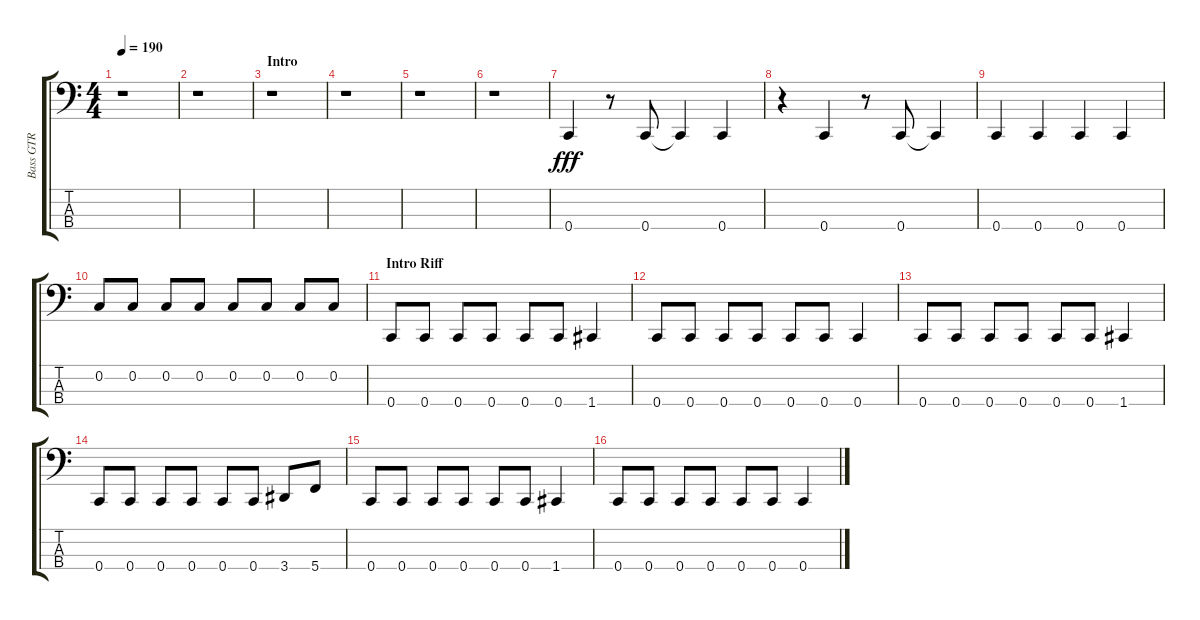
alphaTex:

\track ("Bass GTR" "Bass GTR") {instrument electricbassfinger}
\staff {score tabs}
\tuning (F2 C2 G1 C1) {hide}
\ts (4 4)
\tempo 190
\clef f4
\ks aminor
r.1{dy fff instrument electricbassfinger} |
r.1 |
\section ("" "Intro")
r.1 |
r.1 |
r.1 |
r.1 |
0.4.4 r.8 0.4.8 0.4{t}.4 0.4.4 |
r.4 0.4.4 r.8 0.4.8 0.4{t}.4 |
0.4.4 0.4.4 0.4.4 0.4.4 |
0.2.8 0.2.8 0.2.8 0.2.8 0.2.8 0.2.8 0.2.8 0.2.8 |
\section ("" "Intro Riff")
0.4.8 0.4.8 0.4.8 0.4.8 0.4.8 0.4.8 1.4.4 |
0.4.8 0.4.8 0.4.8 0.4.8 0.4.8 0.4.8 0.4.4 |
0.4.8 0.4.8 0.4.8 0.4.8 0.4.8 0.4.8 1.4.4 |
0.4.8 0.4.8 0.4.8 0.4.8 0.4.8 0.4.8 3.4.8 5.4.8 |
0.4.8 0.4.8 0.4.8 0.4.8 0.4.8 0.4.8 1.4.4 |
0.4.8 0.4.8 0.4.8 0.4.8 0.4.8 0.4.8 0.4.4
